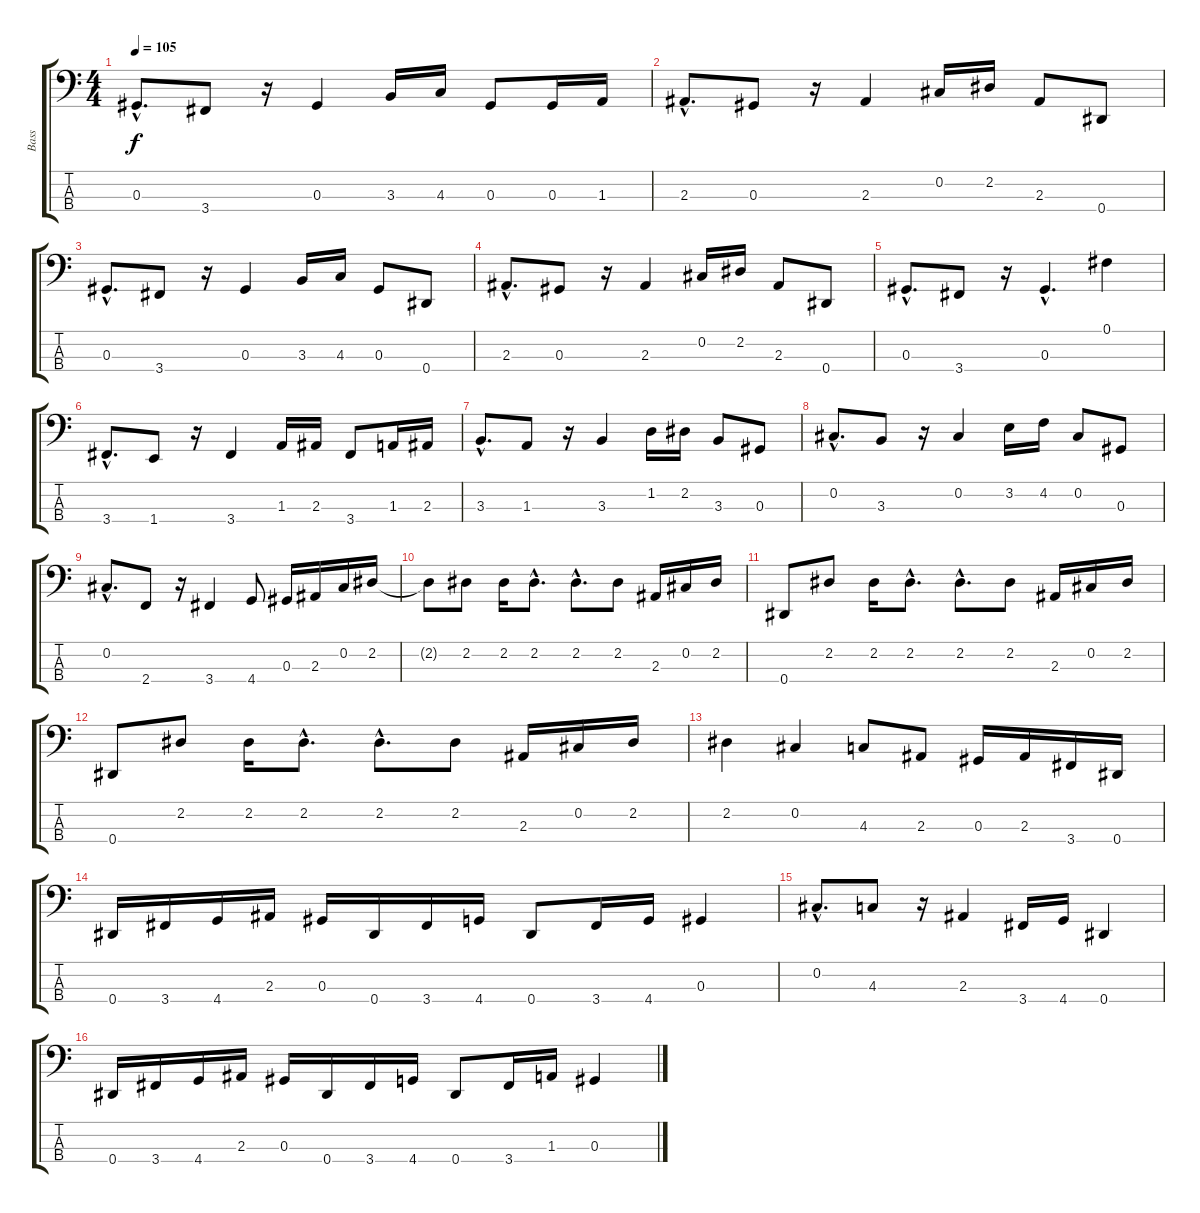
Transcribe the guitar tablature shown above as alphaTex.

\track ("Bass" "Bass") {instrument electricbassfinger}
\staff {score tabs}
\tuning (Gb2 Db2 Ab1 Eb1) {hide}
\ts (4 4)
\tempo 105
\clef f4
\ks c
0.3{hac}.8{d dy f} 3.4.8 r.16 0.3.4 3.3.16 4.3.16 0.3.8 0.3.16 1.3.16 |
2.3{hac}.8{d} 0.3.8 r.16 2.3.4 0.2.16 2.2.16 2.3.8 0.4.8 |
0.3{hac}.8{d} 3.4.8 r.16 0.3.4 3.3.16 4.3.16 0.3.8 0.4.8 |
2.3{hac}.8{d} 0.3.8 r.16 2.3.4 0.2.16 2.2.16 2.3.8 0.4.8 |
0.3{hac}.8{d} 3.4.8 r.16 0.3{hac}.4{d} 0.1.4 |
3.4{hac}.8{d} 1.4.8 r.16 3.4.4 1.3.16 2.3.16 3.4.8 1.3.16 2.3.16 |
3.3{hac}.8{d} 1.3.8 r.16 3.3.4 1.2.16 2.2.16 3.3.8 0.3.8 |
0.2{hac}.8{d} 3.3.8 r.16 0.2.4 3.2.16 4.2.16 0.2.8 0.3.8 |
0.2{hac}.8{d} 2.4.8 r.16 3.4.4 4.4.8 0.3.16 2.3.16 0.2.16 2.2.16 |
2.2{t}.8 2.2.8 2.2.16 2.2{hac}.8{d} 2.2{hac}.8{d} 2.2.8 2.3.16 0.2.16 2.2.16 |
0.4.8 2.2.8 2.2.16 2.2{hac}.8{d} 2.2{hac}.8{d} 2.2.8 2.3.16 0.2.16 2.2.16 |
0.4.8 2.2.8 2.2.16 2.2{hac}.8{d} 2.2{hac}.8{d} 2.2.8 2.3.16 0.2.16 2.2.16 |
2.2.4 0.2.4 4.3.8 2.3.8 0.3.16 2.3.16 3.4.16 0.4.16 |
0.4.16 3.4.16 4.4.16 2.3.16 0.3.16 0.4.16 3.4.16 4.4.16 0.4.8 3.4.16 4.4.16 0.3.4 |
0.2{hac}.8{d} 4.3.8 r.16 2.3.4 3.4.16 4.4.16 0.4.4 |
0.4.16 3.4.16 4.4.16 2.3.16 0.3.16 0.4.16 3.4.16 4.4.16 0.4.8 3.4.16 1.3.16 0.3.4
